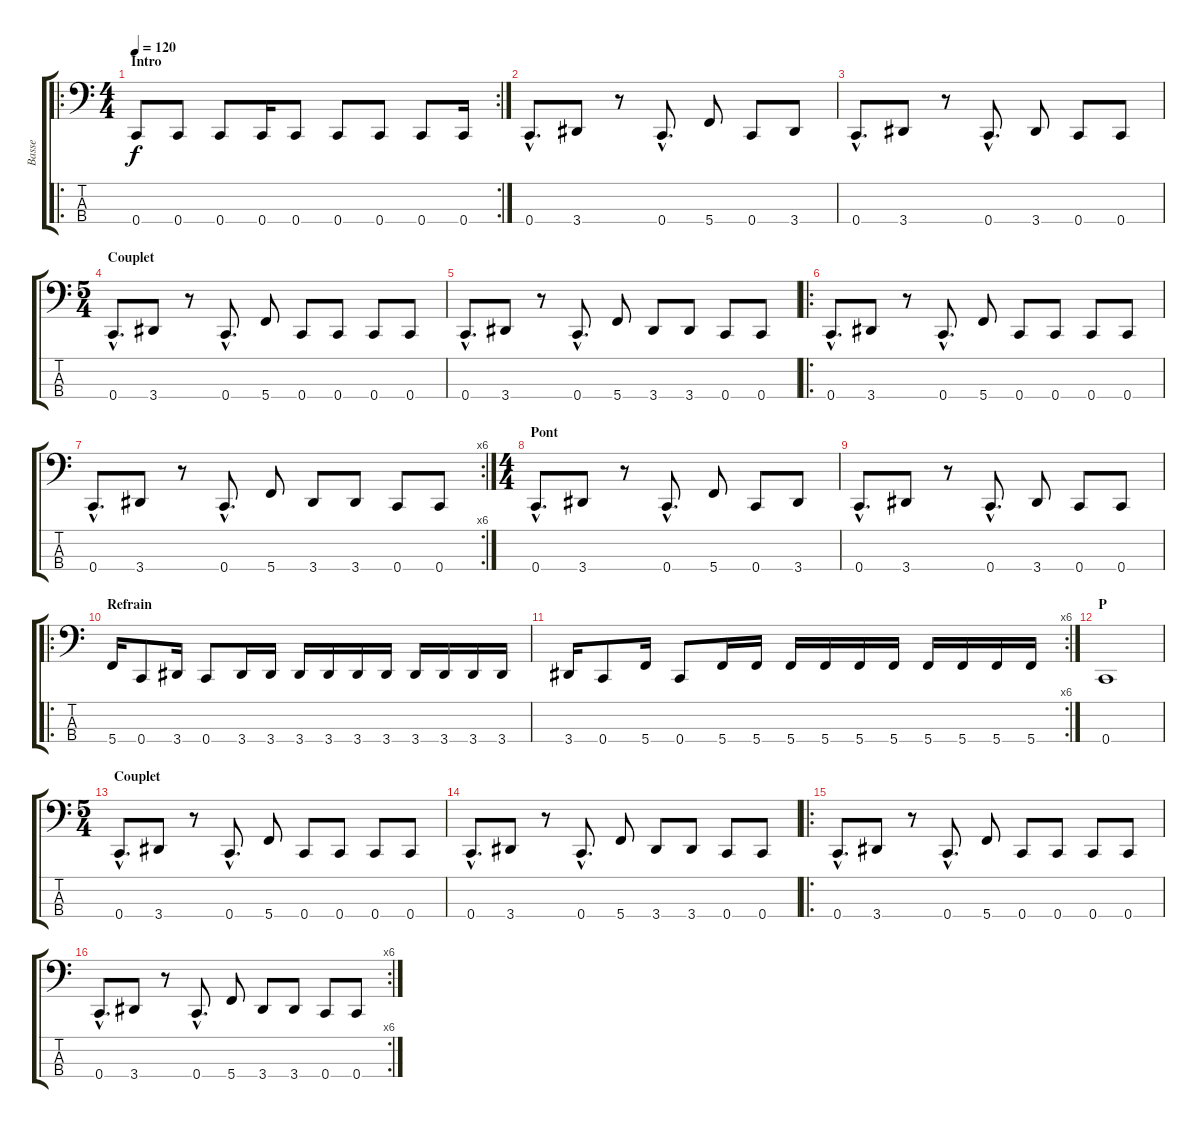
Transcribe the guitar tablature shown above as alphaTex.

\track ("Basse" "Basse") {instrument electricbasspick}
\staff {score tabs}
\tuning (F2 C2 G1 C1) {hide}
\ro
\rc 2
\ts (4 4)
\section ("" "Intro")
\tempo 120
\clef f4
\ks c
0.4.8{dy f instrument electricbasspick} 0.4.8 0.4.8 0.4.16 0.4.8 0.4.8 0.4.8 0.4.8 0.4.16 |
0.4{hac}.8{d} 3.4.8 r.8 0.4{hac}.8{d} 5.4.8 0.4.8 3.4.8 |
0.4{hac}.8{d} 3.4.8 r.8 0.4{hac}.8{d} 3.4.8 0.4.8 0.4.8 |
\ts (5 4)
\section ("" "Couplet")
0.4{hac}.8{d} 3.4.8 r.8 0.4{hac}.8{d} 5.4.8 0.4.8 0.4.8 0.4.8 0.4.8 |
0.4{hac}.8{d} 3.4.8 r.8 0.4{hac}.8{d} 5.4.8 3.4.8 3.4.8 0.4.8 0.4.8 |
\ro
0.4{hac}.8{d} 3.4.8 r.8 0.4{hac}.8{d} 5.4.8 0.4.8 0.4.8 0.4.8 0.4.8 |
\rc 6
0.4{hac}.8{d} 3.4.8 r.8 0.4{hac}.8{d} 5.4.8 3.4.8 3.4.8 0.4.8 0.4.8 |
\ts (4 4)
\section ("" "Pont")
0.4{hac}.8{d} 3.4.8 r.8 0.4{hac}.8{d} 5.4.8 0.4.8 3.4.8 |
0.4{hac}.8{d} 3.4.8 r.8 0.4{hac}.8{d} 3.4.8 0.4.8 0.4.8 |
\ro
\section ("" "Refrain")
5.4.16 0.4.8 3.4.16 0.4.8 3.4.16 3.4.16 3.4.16 3.4.16 3.4.16 3.4.16 3.4.16 3.4.16 3.4.16 3.4.16 |
\rc 6
3.4.16 0.4.8 5.4.16 0.4.8 5.4.16 5.4.16 5.4.16 5.4.16 5.4.16 5.4.16 5.4.16 5.4.16 5.4.16 5.4.16 |
\section ("" "P")
0.4.1 |
\ts (5 4)
\section ("" "Couplet")
0.4{hac}.8{d} 3.4.8 r.8 0.4{hac}.8{d} 5.4.8 0.4.8 0.4.8 0.4.8 0.4.8 |
0.4{hac}.8{d} 3.4.8 r.8 0.4{hac}.8{d} 5.4.8 3.4.8 3.4.8 0.4.8 0.4.8 |
\ro
0.4{hac}.8{d} 3.4.8 r.8 0.4{hac}.8{d} 5.4.8 0.4.8 0.4.8 0.4.8 0.4.8 |
\rc 6
0.4{hac}.8{d} 3.4.8 r.8 0.4{hac}.8{d} 5.4.8 3.4.8 3.4.8 0.4.8 0.4.8
